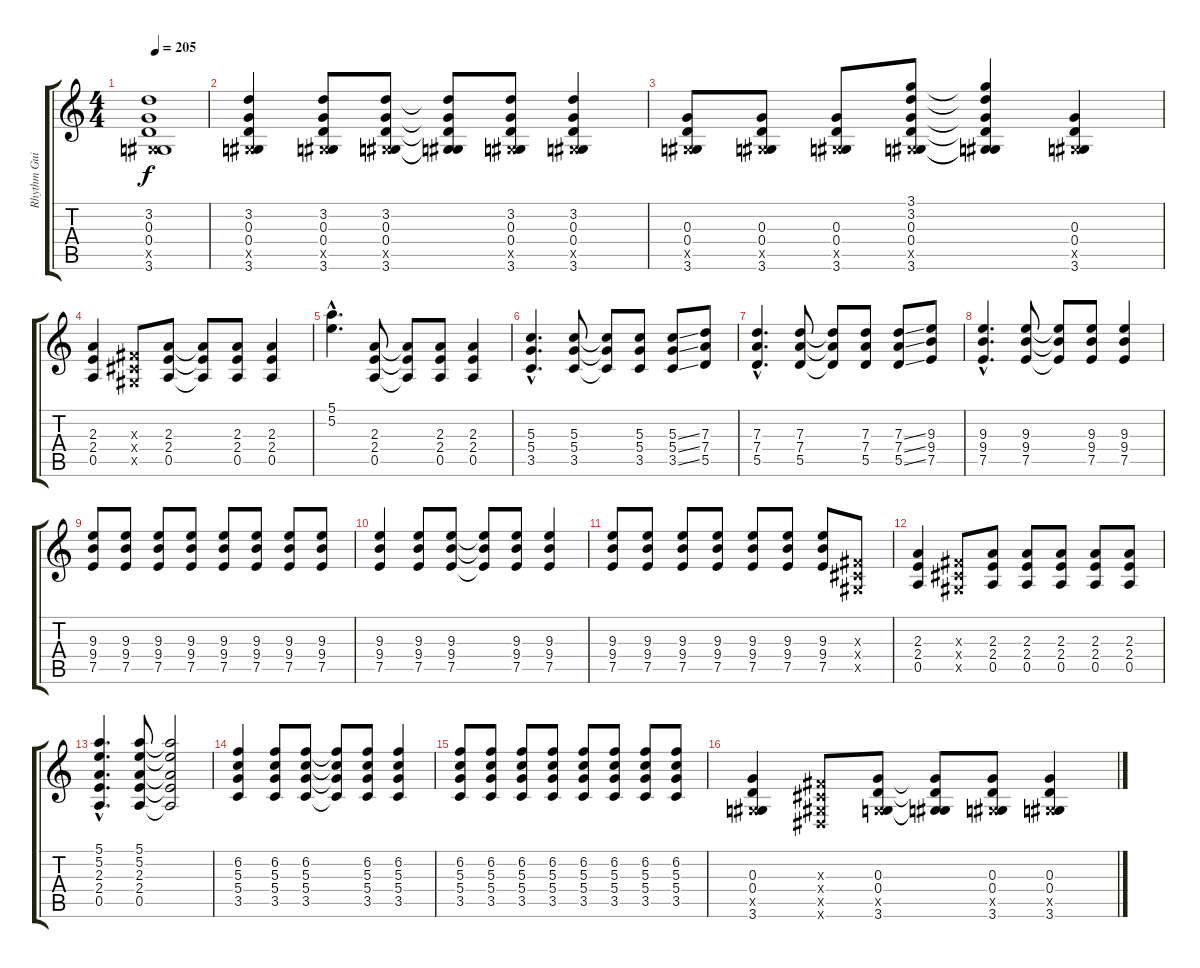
\track ("Rhythm Guitar" "Rhythm Gui") {instrument electricguitarclean}
\staff {score tabs}
\tuning (E4 B3 G3 D3 A2 E2) {hide}
\ts (4 4)
\tempo 205
\clef g2
\ks c
(3.2 0.3 0.4 -1.5{x} 3.6).1{dy f} |
(3.2 0.3 0.4 -1.5{x} 3.6).4 (3.2 0.3 0.4 -1.5{x} 3.6).8 (3.2 0.3 0.4 -1.5{x} 3.6).8 (3.2{t} 0.3{t} 0.4{t} -1.5{t} 3.6{t}).8 (3.2 0.3 0.4 -1.5{x} 3.6).8 (3.2 0.3 0.4 -1.5{x} 3.6).4 |
(0.3 0.4 -1.5{x} 3.6).8 (0.3 0.4 -1.5{x} 3.6).8 (0.3 0.4 -1.5{x} 3.6).8 (3.1 3.2 0.3 0.4 -1.5{x} 3.6).8 (3.1{t} 3.2{t} 0.3{t} 0.4{t} -1.5{t} 3.6{t}).4 (0.3 0.4 -1.5{x} 3.6).4 |
(2.3 2.4 0.5).4 (-1.3{x} -1.4{x} -1.5{x}).8 (2.3 2.4 0.5).8 (2.3{t} 2.4{t} 0.5{t}).8 (2.3 2.4 0.5).8 (2.3 2.4 0.5).4 |
(5.1{hac} 5.2{hac}).4{d} (2.3 2.4 0.5).8 (2.3{t} 2.4{t} 0.5{t}).8 (2.3 2.4 0.5).8 (2.3 2.4 0.5).4 |
(5.3{hac} 5.4{hac} 3.5{hac}).4{d} (5.3 5.4 3.5).8 (5.3{t} 5.4{t} 3.5{t}).8 (5.3 5.4 3.5).8 (5.3{ss} 5.4{ss} 3.5{ss}).8 (7.3 7.4 5.5).8 |
(7.3{hac} 7.4{hac} 5.5{hac}).4{d} (7.3 7.4 5.5).8 (7.3{t} 7.4{t} 5.5{t}).8 (7.3 7.4 5.5).8 (7.3{ss} 7.4{ss} 5.5{ss}).8 (9.3 9.4 7.5).8 |
(9.3{hac} 9.4{hac} 7.5{hac}).4{d} (9.3 9.4 7.5).8 (9.3{t} 9.4{t} 7.5{t}).8 (9.3 9.4 7.5).8 (9.3 9.4 7.5).4 |
(9.3 9.4 7.5).8 (9.3 9.4 7.5).8 (9.3 9.4 7.5).8 (9.3 9.4 7.5).8 (9.3 9.4 7.5).8 (9.3 9.4 7.5).8 (9.3 9.4 7.5).8 (9.3 9.4 7.5).8 |
(9.3 9.4 7.5).4 (9.3 9.4 7.5).8 (9.3 9.4 7.5).8 (9.3{t} 9.4{t} 7.5{t}).8 (9.3 9.4 7.5).8 (9.3 9.4 7.5).4 |
(9.3 9.4 7.5).8 (9.3 9.4 7.5).8 (9.3 9.4 7.5).8 (9.3 9.4 7.5).8 (9.3 9.4 7.5).8 (9.3 9.4 7.5).8 (9.3 9.4 7.5).8 (-1.3{x} -1.4{x} -1.5{x}).8 |
(2.3 2.4 0.5).4 (-1.3{x} -1.4{x} -1.5{x}).8 (2.3 2.4 0.5).8 (2.3 2.4 0.5).8 (2.3 2.4 0.5).8 (2.3 2.4 0.5).8 (2.3 2.4 0.5).8 |
(5.1{hac} 5.2{hac} 2.3{hac} 2.4{hac} 0.5{hac}).4{d} (5.1 5.2 2.3 2.4 0.5).8 (5.1{t} 5.2{t} 2.3{t} 2.4{t} 0.5{t}).2 |
(6.2 5.3 5.4 3.5).4 (6.2 5.3 5.4 3.5).8 (6.2 5.3 5.4 3.5).8 (6.2{t} 5.3{t} 5.4{t} 3.5{t}).8 (6.2 5.3 5.4 3.5).8 (6.2 5.3 5.4 3.5).4 |
(6.2 5.3 5.4 3.5).8 (6.2 5.3 5.4 3.5).8 (6.2 5.3 5.4 3.5).8 (6.2 5.3 5.4 3.5).8 (6.2 5.3 5.4 3.5).8 (6.2 5.3 5.4 3.5).8 (6.2 5.3 5.4 3.5).8 (6.2 5.3 5.4 3.5).8 |
(0.3 0.4 -1.5{x} 3.6).4 (-1.3{x} -1.4{x} -1.5{x} -1.6{x}).8 (0.3 0.4 -1.5{x} 3.6).8 (0.3{t} 0.4{t} -1.5{t} 3.6{t}).8 (0.3 0.4 -1.5{x} 3.6).8 (0.3 0.4 -1.5{x} 3.6).4
